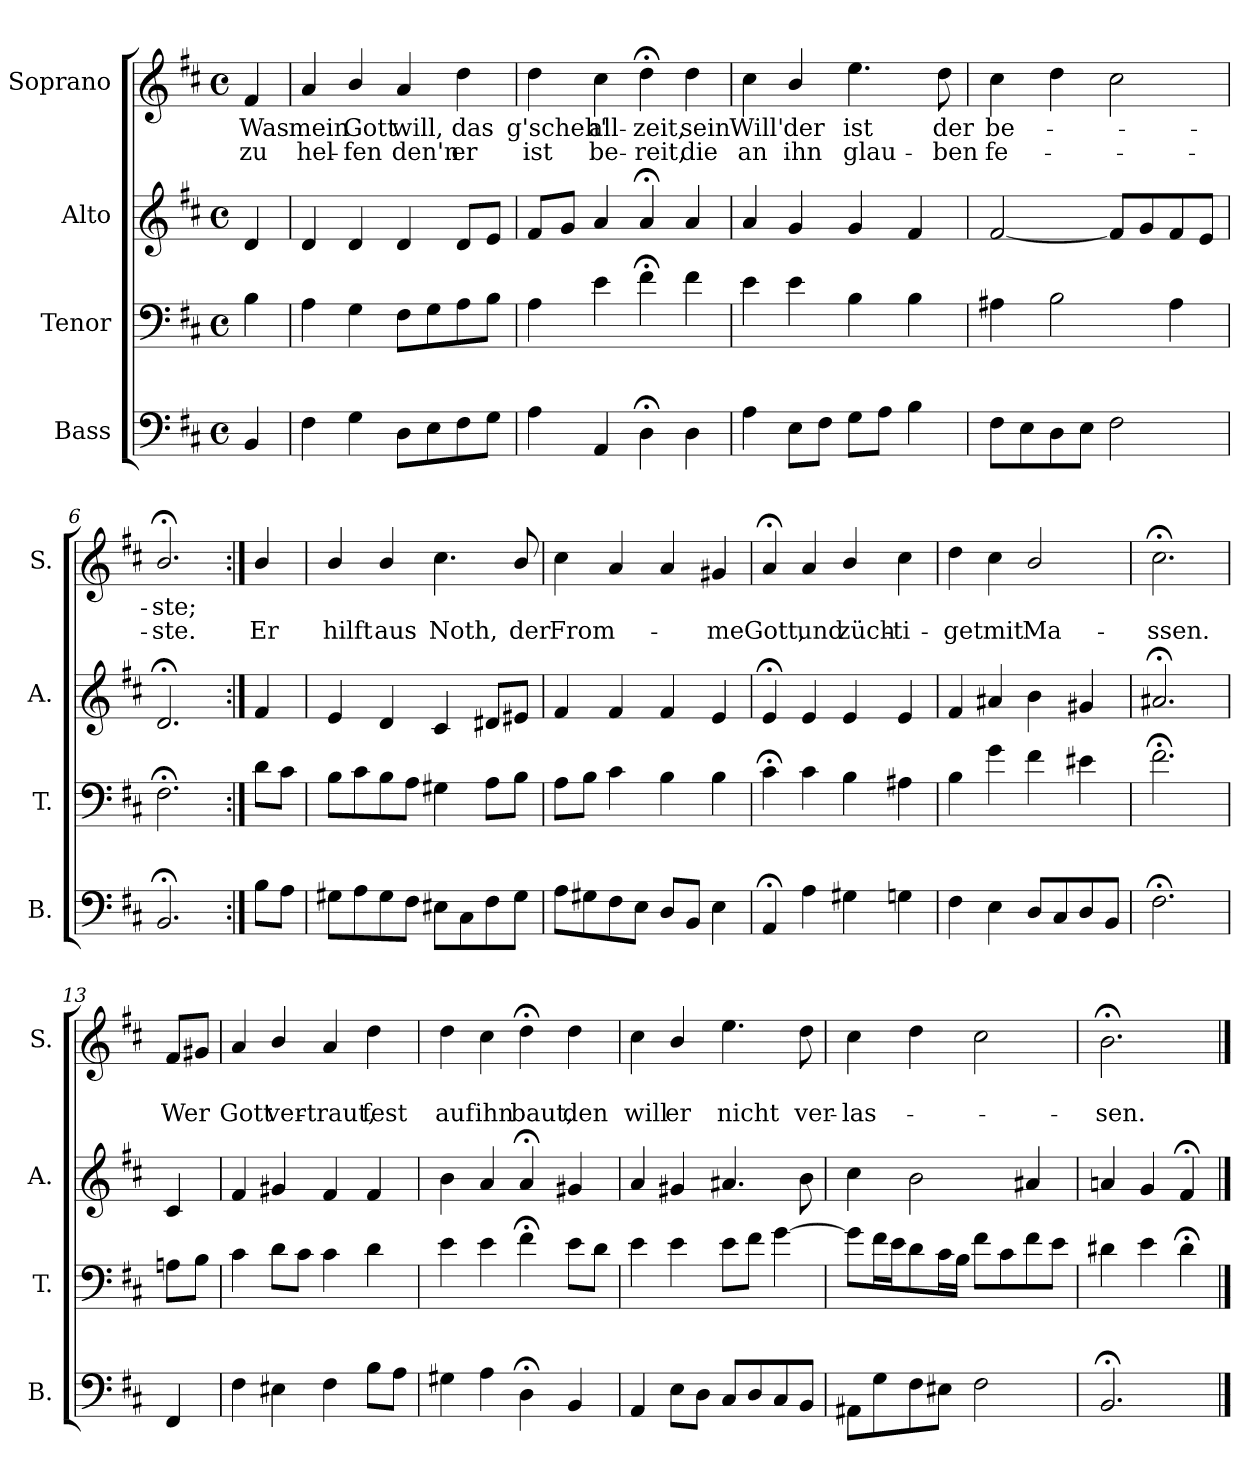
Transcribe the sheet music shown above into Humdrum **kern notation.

**kern	**kern	**kern	**kern	**text	**text
*part4	*part3	*part2	*part1	*part1	*part1
*staff4	*staff3	*staff2	*staff1	*staff1	*staff1
*I"Bass	*I"Tenor	*I"Alto	*I"Soprano	*	*
*I'B.	*I'T.	*I'A.	*I'S.	*	*
*clefF4	*clefF4	*clefG2	*clefG2	*	*
*k[f#c#]	*k[f#c#]	*k[f#c#]	*k[f#c#]	*	*
*D:	*D:	*D:	*b:	*	*
*M4/4	*M4/4	*M4/4	*M4/4	*	*
*met(c)	*met(c)	*met(c)	*met(c)	*	*
=1	=1	=1	=1	=1	=1
!	!	!	!	!LO:LY:b	!LO:LY:b
4BB/	4B\	4d/	4f#/	Was	zu
=2	=2	=2	=2	=2	=2
!	!	!	!	!LO:LY:b	!LO:LY:b
4F#\	4A\	4d/	4a/	mein	hel-
!	!	!	!	!LO:LY:b	!LO:LY:b
4G\	4G\	4d/	4b/	Gott	-fen
!	!	!	!	!LO:LY:b	!LO:LY:b
8D\L	8F#\L	4d/	4a/	will,	den'n
8E\	8G\	.	.	.	.
!	!	!	!	!LO:LY:b	!LO:LY:b
8F#\	8A\	8d/L	4dd\	das	er
8G\J	8B\J	8e/J	.	.	.
=3	=3	=3	=3	=3	=3
!	!	!	!	!LO:LY:b	!LO:LY:b
4A\	4A\	8f#/L	4dd\	g'scheh'	ist
.	.	8g/J	.	.	.
!	!	!	!	!LO:LY:b	!LO:LY:b
4AA/	4e\	4a/	4cc#\	all-	be-
!	!	!	!	!LO:LY:b	!LO:LY:b
4D;<\	4f#;<\	4a;</	4dd;<\	-zeit,	-reit,
!	!	!	!	!LO:LY:b	!LO:LY:b
4D\	4f#\	4a/	4dd\	sein	die
=4	=4	=4	=4	=4	=4
!	!	!	!	!LO:LY:b	!LO:LY:b
4A\	4e\	4a/	4cc#\	Will'	an
!	!	!	!	!LO:LY:b	!LO:LY:b
8E\L	4e\	4g/	4b/	der	ihn
8F#\J	.	.	.	.	.
!	!	!	!	!LO:LY:b	!LO:LY:b
8G\L	4B\	4g/	4.ee\	ist	glau-
8A\J	.	.	.	.	.
4B\	4B\	4f#/	.	.	.
!	!	!	!	!LO:LY:b	!LO:LY:b
.	.	.	8dd\	der	-ben
=5	=5	=5	=5	=5	=5
!	!	!	!	!LO:LY:b	!LO:LY:b
8F#\L	4A#X\	[2f#/	4cc#\	be-	fe-
8E\	.	.	.	.	.
8D\	2B\	.	4dd\	.	.
8E\J	.	.	.	.	.
2F#\	.	8f#/L]	2cc#\	.	.
.	.	8g/	.	.	.
.	4A#\	8f#/	.	.	.
.	.	8e/J	.	.	.
!!LO:LB:g=z
=6	=6	=6	=6	=6	=6
!	!	!	!	!LO:LY:b	!LO:LY:b
2.BB;</	2.F#;<\	2.d;</	2.b;</	-ste;	-ste.
!!LO:LB:g=z
=7:|!	=7:|!	=7:|!	=7:|!	=7:|!	=7:|!
!	!	!	!	!	!LO:LY:b
8B\L	8d\L	4f#/	4b/	.	Er
8A\J	8c#\J	.	.	.	.
=8	=8	=8	=8	=8	=8
!	!	!	!	!	!LO:LY:b
8G#X\L	8B\L	4e/	4b/	.	hilft
8A\	8c#\	.	.	.	.
!	!	!	!	!	!LO:LY:b
8G#\	8B\	4d/	4b/	.	aus
8F#\J	8A\J	.	.	.	.
!	!	!	!	!	!LO:LY:b
8E#X\L	4G#X\	4c#/	4.cc#\	.	Noth,
8C#\	.	.	.	.	.
8F#\	8A\L	8d#X/L	.	.	.
!	!	!	!	!	!LO:LY:b
8G#\J	8B\J	8e#X/J	8b/	.	der
=9	=9	=9	=9	=9	=9
!	!	!	!	!	!LO:LY:b
8A\L	8A\L	4f#/	4cc#\	.	From-
8G#X\	8B\J	.	.	.	.
8F#\	4c#\	4f#/	4a/	.	.
8E\J	.	.	.	.	.
8D/L	4B\	4f#/	4a/	.	.
8BB/J	.	.	.	.	.
!	!	!	!	!	!LO:LY:b
4E\	4B\	4e/	4g#X/	.	-me
=10	=10	=10	=10	=10	=10
!	!	!	!	!	!LO:LY:b
4AA;</	4c#;<\	4e;</	4a;</	.	Gott,
!	!	!	!	!	!LO:LY:b
4A\	4c#\	4e/	4a/	.	und
!	!	!	!	!	!LO:LY:b
4G#X\	4B\	4e/	4b/	.	züch-
!	!	!	!	!	!LO:LY:b
4Gn\	4A#X\	4e/	4cc#\	.	-ti-
=11	=11	=11	=11	=11	=11
!	!	!	!	!	!LO:LY:b
4F#\	4B\	4f#/	4dd\	.	-get
!	!	!	!	!	!LO:LY:b
4E\	4g\	4a#X/	4cc#\	.	mit
!	!	!	!	!	!LO:LY:b
8D/L	4f#\	4b\	2b/	.	Ma-
8C#/	.	.	.	.	.
8D/	4e#X\	4g#X/	.	.	.
8BB/J	.	.	.	.	.
=12	=12	=12	=12	=12	=12
!	!	!	!	!	!LO:LY:b
2.F#;<\	2.f#;<\	2.a#X;</	2.cc#;<\	.	-ssen.
!!LO:PB:g=z
=13	=13	=13	=13	=13	=13
!	!	!	!	!	!LO:LY:b
4FF#/	8An\L	4c#/	8f#/L	.	Wer
.	8B\J	.	8g#X/J	.	.
=14	=14	=14	=14	=14	=14
!	!	!	!	!	!LO:LY:b
4F#\	4c#\	4f#/	4a/	.	Gott
!	!	!	!	!	!LO:LY:b
4E#X\	8d\L	4g#X/	4b/	.	ver-
.	8c#\J	.	.	.	.
!	!	!	!	!	!LO:LY:b
4F#\	4c#\	4f#/	4a/	.	-traut,
!	!	!	!	!	!LO:LY:b
8B\L	4d\	4f#/	4dd\	.	fest
8A\J	.	.	.	.	.
=15	=15	=15	=15	=15	=15
!	!	!	!	!	!LO:LY:b
4G#X\	4e\	4b\	4dd\	.	auf
!	!	!	!	!	!LO:LY:b
4A\	4e\	4a/	4cc#\	.	ihn
!	!	!	!	!	!LO:LY:b
4D;<\	4f#;<\	4a;</	4dd;<\	.	baut,
!	!	!	!	!	!LO:LY:b
4BB/	8e\L	4g#X/	4dd\	.	den
.	8d\J	.	.	.	.
=16	=16	=16	=16	=16	=16
!	!	!	!	!	!LO:LY:b
4AA/	4e\	4a/	4cc#\	.	will
!	!	!	!	!	!LO:LY:b
8E\L	4e\	4g#X/	4b/	.	er
8D\J	.	.	.	.	.
!	!	!	!	!	!LO:LY:b
8C#/L	8e\L	4.a#X/	4.ee\	.	nicht
8D/	8f#\J	.	.	.	.
8C#/	[4g\	.	.	.	.
!	!	!	!	!	!LO:LY:b
8BB/J	.	8b\	8dd\	.	ver-
=17	=17	=17	=17	=17	=17
!	!	!	!	!	!LO:LY:b
8AA#X\L	8g\L]	4cc#\	4cc#\	.	-las-
8G\	16f#\L	.	.	.	.
.	16e\J	.	.	.	.
8F#\	8d\	2b\	4dd\	.	.
8E#X\J	16c#\L	.	.	.	.
.	16B\JJ	.	.	.	.
2F#\	8f#\L	.	2cc#\	.	.
.	8c#\	.	.	.	.
.	8f#\	4a#X/	.	.	.
.	8e\J	.	.	.	.
!!LO:LB:g=z
=18	=18	=18	=18	=18	=18
!	!	!	!	!	!LO:LY:b
2.BB;</	4d#X\	4an/	2.b;<\	.	-sen.
.	4e\	4g/	.	.	.
.	4d#;<\	4f#;</	.	.	.
==	==	==	==	==	==
*-	*-	*-	*-	*-	*-
